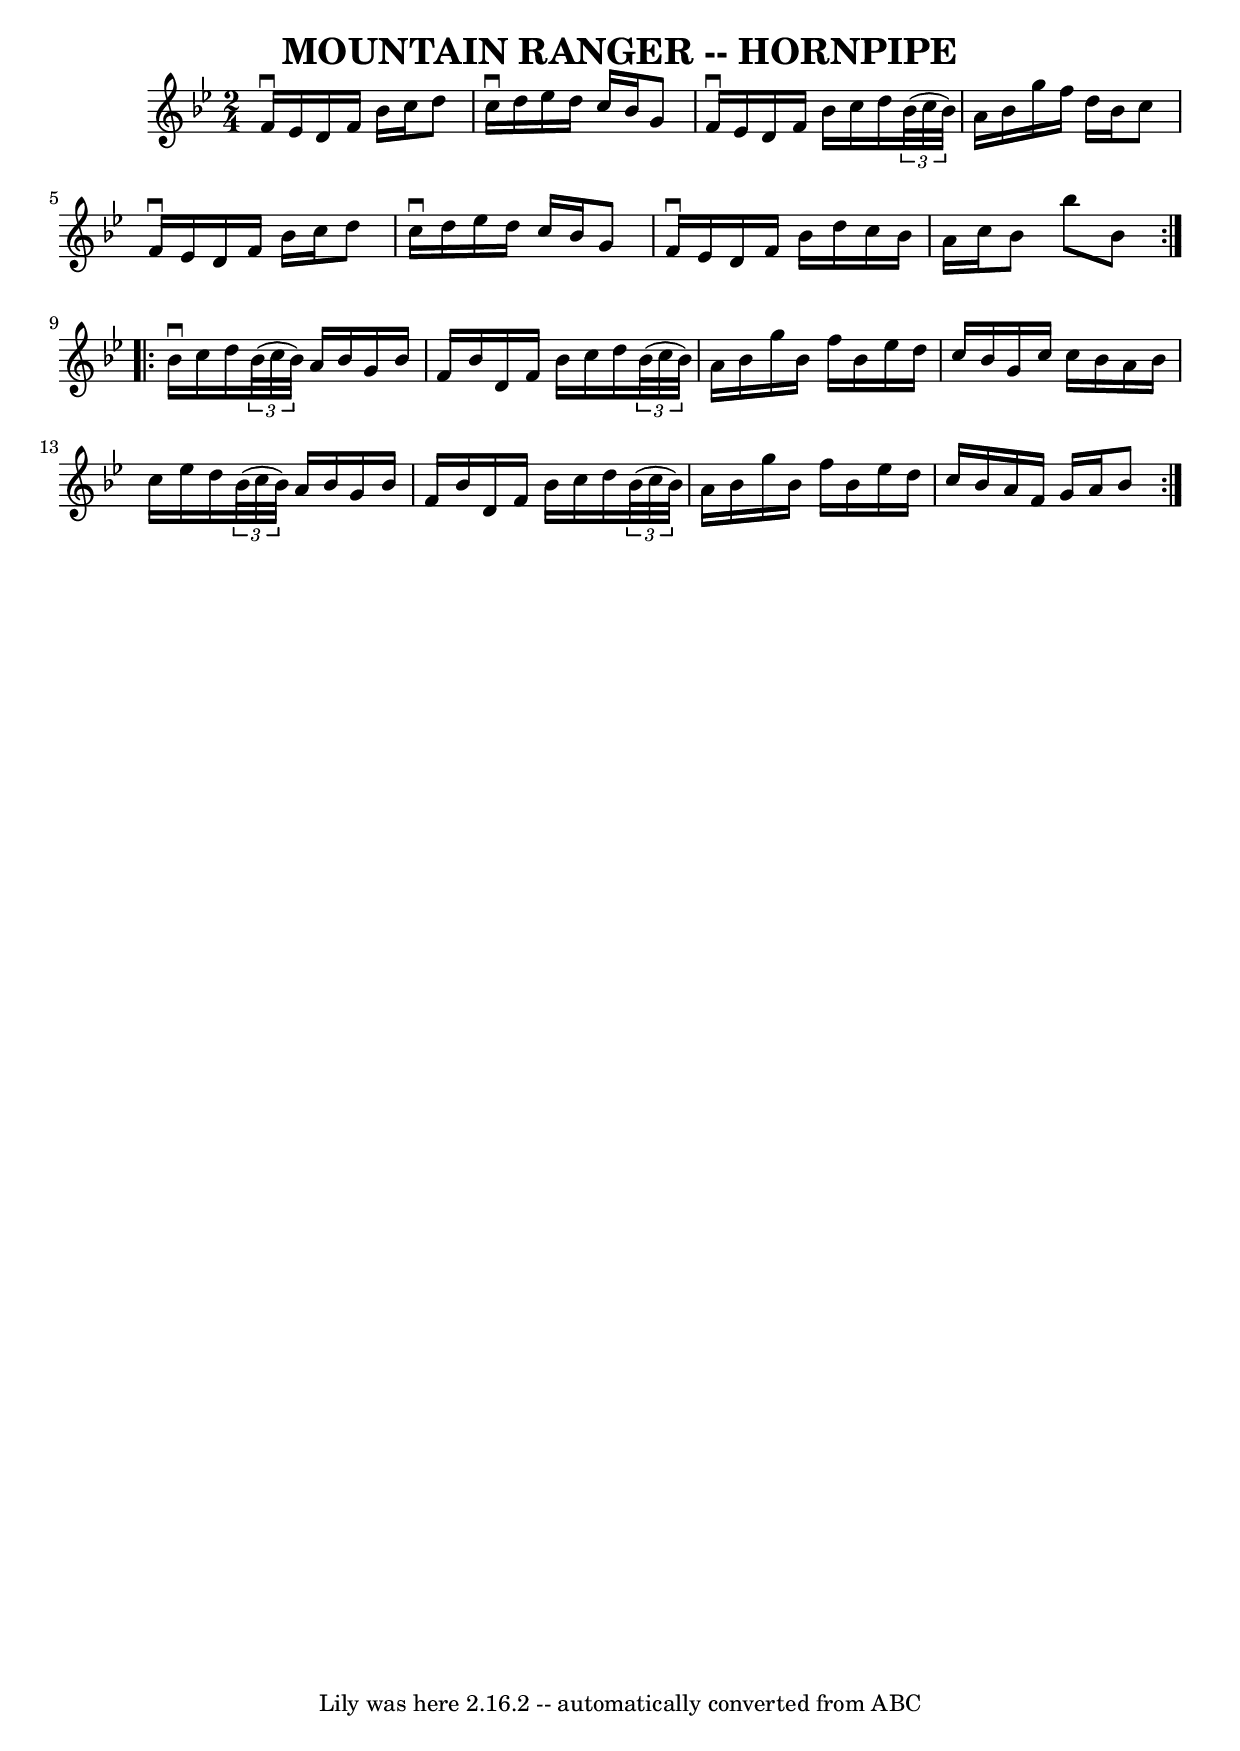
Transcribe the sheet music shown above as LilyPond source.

\version "2.16.2"
\include "Mammoth.ily"
\header {
	%% book = "Ryan's Mammoth Collection of Fiddle Tunes"
	crossRefNumber = "1"
	footnotes = "\\\\\\\\MOUNTAIN RANGER. (First couple cross over.) First lady down the centre with\\\\2d gent, and back. (Same time.) First gent balance with 2d lady, and turn.\\\\First gent down the centre with 2d lady, and back. (Same time.) First lady\\\\balance to 2d gent, and turn.  First couple down the centre and back, cast off.\\\\Ladies' chain."
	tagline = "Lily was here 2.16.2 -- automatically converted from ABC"
	title = "MOUNTAIN RANGER -- HORNPIPE"
}
voicedefault =  {


\repeat volta 2 {
\time 2/4 
\key bes \major f'16^\downbow ees'16        |
 d'16    
f'16 bes'16 c''16 d''8 c''16^\downbow d''16    |
   
ees''16 d''16 c''16 bes'16 g'8 f'16^\downbow ees'16    
|
 d'16 f'16 bes'16 c''16 d''16    \times 2/3 { bes'32 (
 c''32 bes'32) } a'16 bes'16    |
 g''16 f''16 d''16   
 bes'16 c''8 f'16^\downbow ees'16  |
     |
 d'16    
f'16 bes'16 c''16 d''8 c''16^\downbow d''16    |
   
ees''16 d''16 c''16 bes'16 g'8 f'16^\downbow ees'16    
|
 d'16 f'16 bes'16 d''16 c''16 bes'16 a'16 c''16  
  |
 bes'8 bes''8 bes'8    }     \repeat volta 2 { bes'16 
^\downbow c''16        |
 d''16    \times 2/3 { bes'32 (c''32    
bes'32) } a'16 bes'16 g'16 bes'16 f'16 bes'16    |
   
d'16 f'16 bes'16 c''16 d''16    \times 2/3 { bes'32 (c''32    
bes'32) } a'16 bes'16    |
 g''16 bes'16 f''16 bes'16  
 ees''16 d''16 c''16 bes'16    |
 g'16 c''16 c''16    
bes'16 a'16 bes'16 c''16 ees''16    |
     |
 d''16   
 \times 2/3 { bes'32 (c''32 bes'32) } a'16 bes'16 g'16    
bes'16 f'16 bes'16    |
 d'16 f'16 bes'16 c''16 d''16 
   \times 2/3 { bes'32 (c''32 bes'32) } a'16 bes'16    |
 
 g''16 bes'16 f''16 bes'16 ees''16 d''16 c''16 bes'16    
|
 a'16 f'16 g'16 a'16 bes'8    }   
}

\score{
    <<

	\context Staff="default"
	{
	    \voicedefault 
	}

    >>
	\layout {
	}
	\midi {}
}
